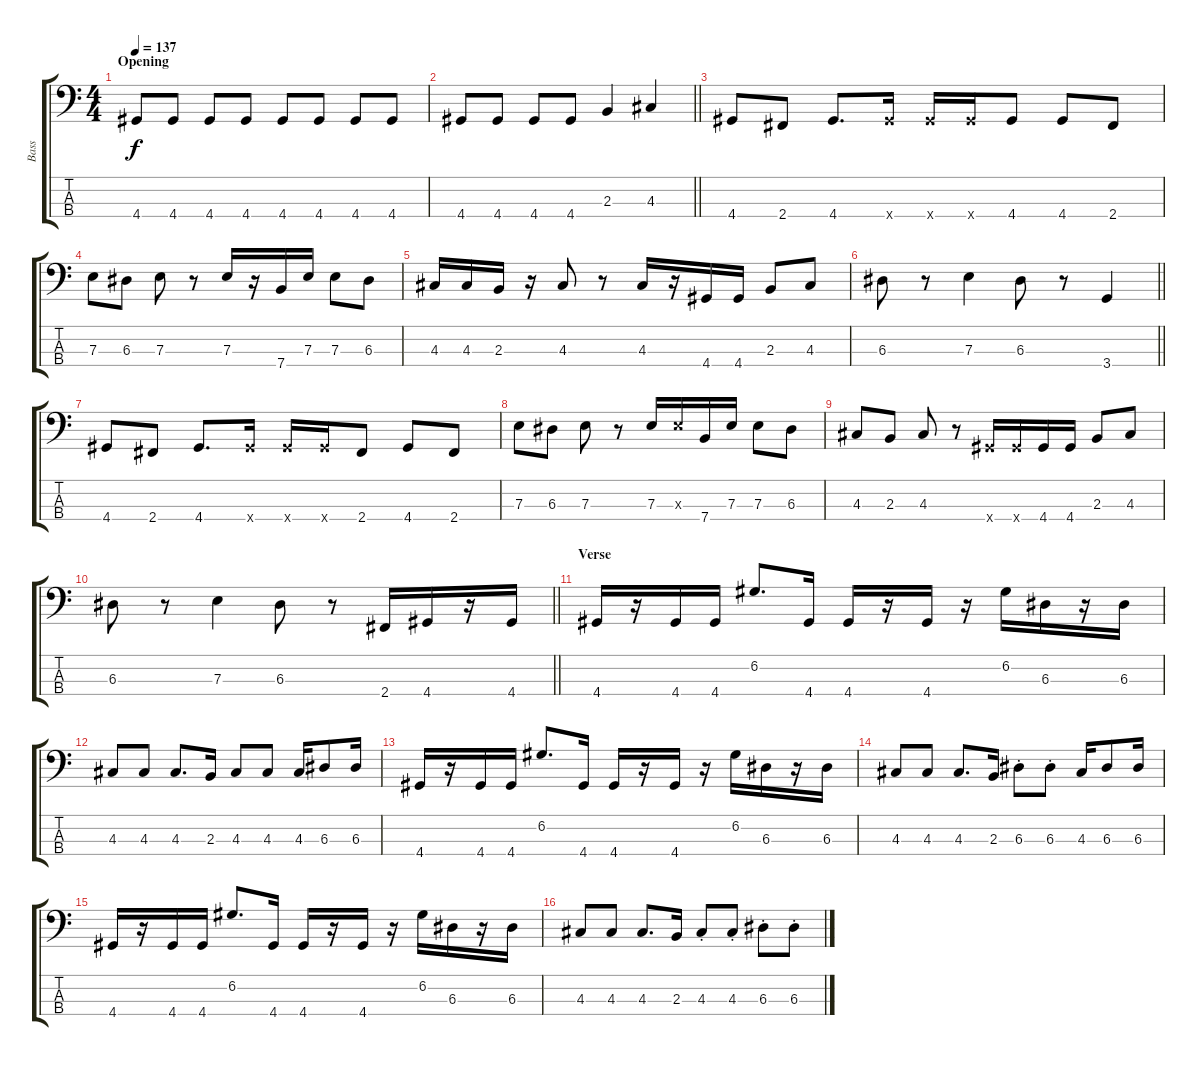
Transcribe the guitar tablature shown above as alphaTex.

\track ("Bass" "Bass") {instrument electricbassfinger}
\staff {score tabs}
\tuning (G2 D2 A1 E1) {hide}
\ts (4 4)
\section ("" "Opening")
\tempo 137
\clef f4
\ks c
4.4.8{dy f instrument electricbassfinger} 4.4.8 4.4.8 4.4.8 4.4.8 4.4.8 4.4.8 4.4.8 |
\barLineRight lightlight
4.4.8 4.4.8 4.4.8 4.4.8 2.3.4 4.3.4 |
4.4.8 2.4.8 4.4.8{d} 4.4{x}.16 4.4{x}.16 4.4{x}.16 4.4.8 4.4.8 2.4.8 |
7.3.8 6.3.8 7.3.8 r.8 7.3.16 r.16 7.4.16 7.3.16 7.3.8 6.3.8 |
4.3.16 4.3.16 2.3.16 r.16 4.3.8 r.8 4.3.16 r.16 4.4.16 4.4.16 2.3.8 4.3.8 |
\barLineRight lightlight
6.3.8 r.8 7.3.4 6.3.8 r.8 3.4.4 |
4.4.8 2.4.8 4.4.8{d} 4.4{x}.16 4.4{x}.16 4.4{x}.16 2.4.8 4.4.8 2.4.8 |
7.3.8 6.3.8 7.3.8 r.8 7.3.16 7.3{x}.16 7.4.16 7.3.16 7.3.8 6.3.8 |
4.3.8 2.3.8 4.3.8 r.8 4.4{x}.16 4.4{x}.16 4.4.16 4.4.16 2.3.8 4.3.8 |
\barLineRight lightlight
6.3.8 r.8 7.3.4 6.3.8 r.8 2.4.16 4.4.16 r.16 4.4.16 |
\section ("" "Verse")
4.4.16 r.16 4.4.16 4.4.16 6.2.8{d} 4.4.16 4.4.16 r.16 4.4.16 r.16 6.2.16 6.3.16 r.16 6.3.16 |
4.3.8 4.3.8 4.3.8{d} 2.3.16 4.3.8 4.3.8 4.3.16 6.3.8 6.3.16 |
4.4.16 r.16 4.4.16 4.4.16 6.2.8{d} 4.4.16 4.4.16 r.16 4.4.16 r.16 6.2.16 6.3.16 r.16 6.3.16 |
4.3.8 4.3.8 4.3.8{d} 2.3.16 6.3{st}.8 6.3{st}.8 4.3.16 6.3.8 6.3.16 |
4.4.16 r.16 4.4.16 4.4.16 6.2.8{d} 4.4.16 4.4.16 r.16 4.4.16 r.16 6.2.16 6.3.16 r.16 6.3.16 |
4.3.8 4.3.8 4.3.8{d} 2.3.16 4.3{st}.8 4.3{st}.8 6.3{st}.8 6.3{st}.8
